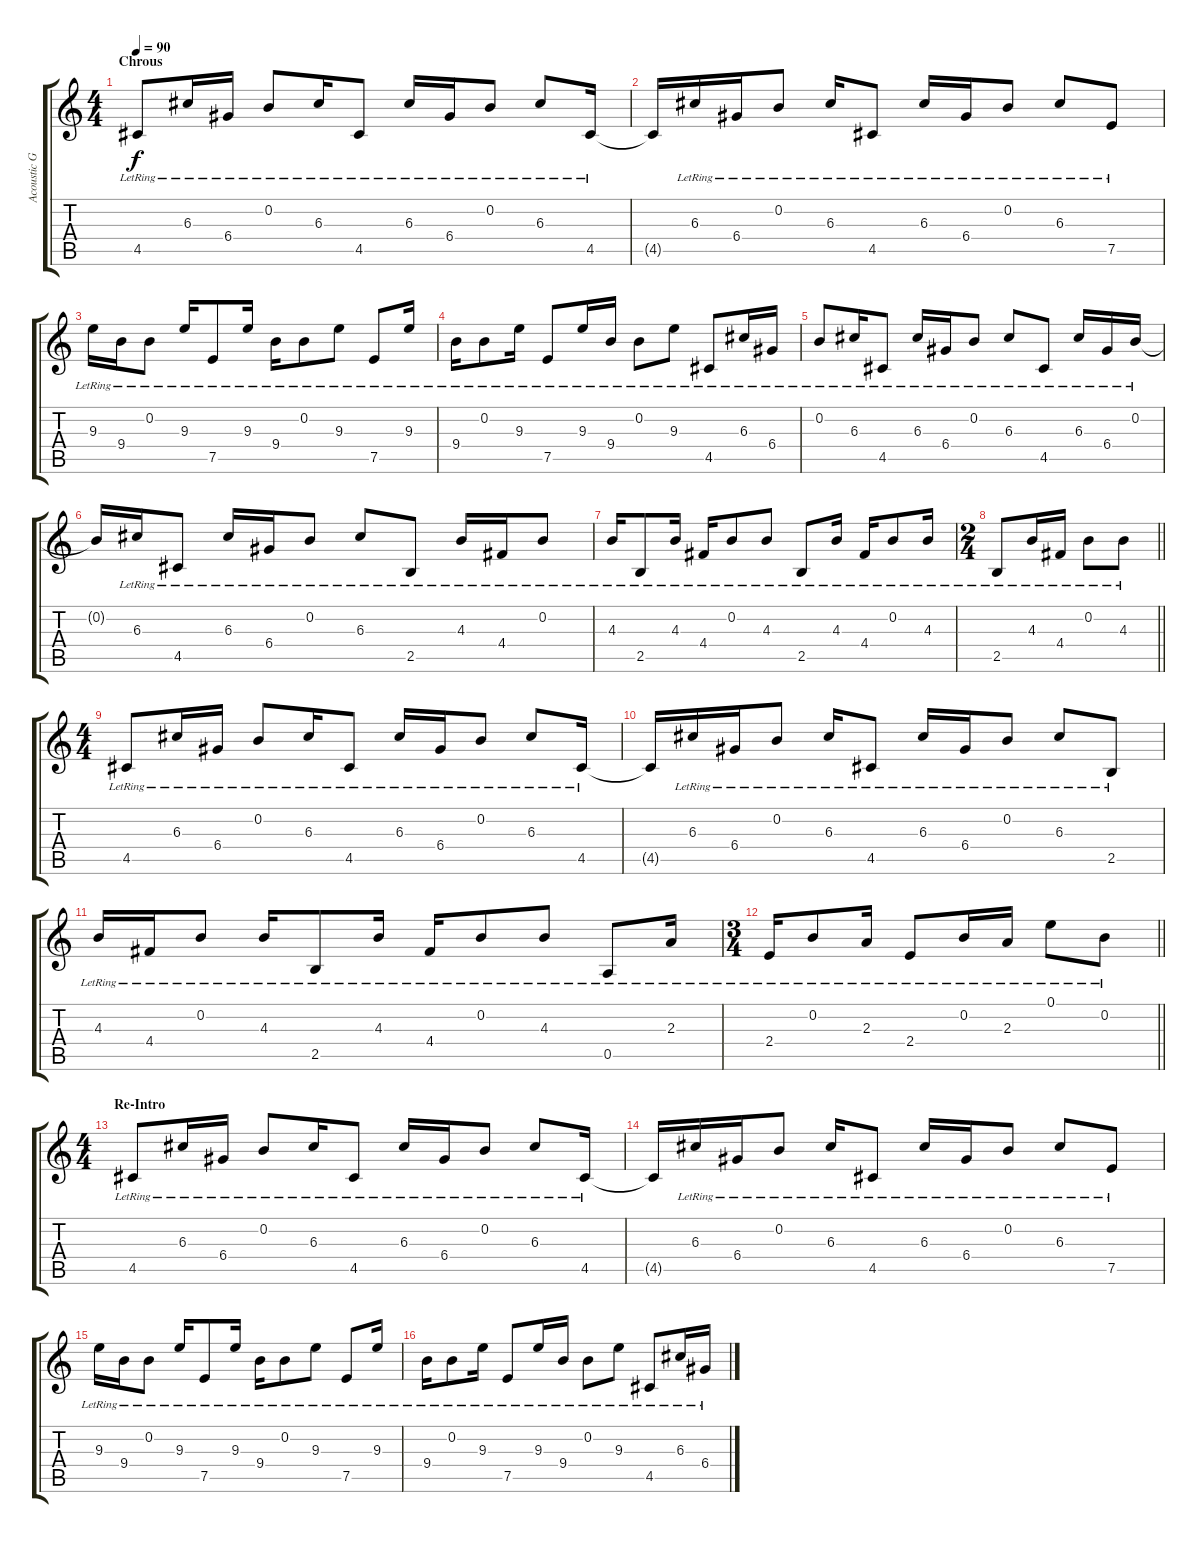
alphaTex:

\track ("Acoustic Guitar (Xulfi)" "Acoustic G") {instrument acousticguitarsteel}
\staff {score tabs}
\tuning (E4 B3 G3 D3 A2 D2) {hide}
\ts (4 4)
\section ("" "Chrous")
\tempo 90
\clef g2
\ks c
4.5{lr}.8{dy f} 6.3{lr}.16 6.4{lr}.16 0.2{lr}.8 6.3{lr}.16 4.5{lr}.8 6.3{lr}.16 6.4{lr}.16 0.2{lr}.8 6.3{lr}.8 4.5{lr}.16 |
4.5{t}.16 6.3{lr}.16 6.4{lr}.16 0.2{lr}.8 6.3{lr}.16 4.5{lr}.8 6.3{lr}.16 6.4{lr}.16 0.2{lr}.8 6.3{lr}.8 7.5{lr}.8 |
9.3{lr}.16 9.4{lr}.16 0.2{lr}.8 9.3{lr}.16 7.5{lr}.8 9.3{lr}.16 9.4{lr}.16 0.2{lr}.8 9.3{lr}.8 7.5{lr}.8 9.3{lr}.16 |
9.4{lr}.16 0.2{lr}.8 9.3{lr}.16 7.5{lr}.8 9.3{lr}.16 9.4{lr}.16 0.2{lr}.8 9.3{lr}.8 4.5{lr}.8 6.3{lr}.16 6.4{lr}.16 |
0.2{lr}.8 6.3{lr}.16 4.5{lr}.8 6.3{lr}.16 6.4{lr}.16 0.2{lr}.8 6.3{lr}.8 4.5{lr}.8 6.3{lr}.16 6.4{lr}.16 0.2{lr}.16 |
0.2{t}.16 6.3{lr}.16 4.5{lr}.8 6.3{lr}.16 6.4{lr}.16 0.2{lr}.8 6.3{lr}.8 2.5{lr}.8 4.3{lr}.16 4.4{lr}.16 0.2{lr}.8 |
4.3{lr}.16 2.5{lr}.8 4.3{lr}.16 4.4{lr}.16 0.2{lr}.8 4.3{lr}.8 2.5{lr}.8 4.3{lr}.16 4.4{lr}.16 0.2{lr}.8 4.3{lr}.16 |
\ts (2 4)
\barLineRight lightlight
2.5{lr}.8 4.3{lr}.16 4.4{lr}.16 0.2{lr}.8 4.3{lr}.8 |
\ts (4 4)
4.5{lr}.8 6.3{lr}.16 6.4{lr}.16 0.2{lr}.8 6.3{lr}.16 4.5{lr}.8 6.3{lr}.16 6.4{lr}.16 0.2{lr}.8 6.3{lr}.8 4.5{lr}.16 |
4.5{t}.16 6.3{lr}.16 6.4{lr}.16 0.2{lr}.8 6.3{lr}.16 4.5{lr}.8 6.3{lr}.16 6.4{lr}.16 0.2{lr}.8 6.3{lr}.8 2.5{lr}.8 |
4.3{lr}.16 4.4{lr}.16 0.2{lr}.8 4.3{lr}.16 2.5{lr}.8 4.3{lr}.16 4.4{lr}.16 0.2{lr}.8 4.3{lr}.8 0.5{lr}.8 2.3{lr}.16 |
\ts (3 4)
\barLineRight lightlight
2.4{lr}.16 0.2{lr}.8 2.3{lr}.16 2.4{lr}.8 0.2{lr}.16 2.3{lr}.16 0.1{lr}.8 0.2{lr}.8 |
\ts (4 4)
\section ("" "Re-Intro")
4.5{lr}.8 6.3{lr}.16 6.4{lr}.16 0.2{lr}.8 6.3{lr}.16 4.5{lr}.8 6.3{lr}.16 6.4{lr}.16 0.2{lr}.8 6.3{lr}.8 4.5{lr}.16 |
4.5{t}.16 6.3{lr}.16 6.4{lr}.16 0.2{lr}.8 6.3{lr}.16 4.5{lr}.8 6.3{lr}.16 6.4{lr}.16 0.2{lr}.8 6.3{lr}.8 7.5{lr}.8 |
9.3{lr}.16 9.4{lr}.16 0.2{lr}.8 9.3{lr}.16 7.5{lr}.8 9.3{lr}.16 9.4{lr}.16 0.2{lr}.8 9.3{lr}.8 7.5{lr}.8 9.3{lr}.16 |
9.4{lr}.16 0.2{lr}.8 9.3{lr}.16 7.5{lr}.8 9.3{lr}.16 9.4{lr}.16 0.2{lr}.8 9.3{lr}.8 4.5{lr}.8 6.3{lr}.16 6.4{lr}.16
